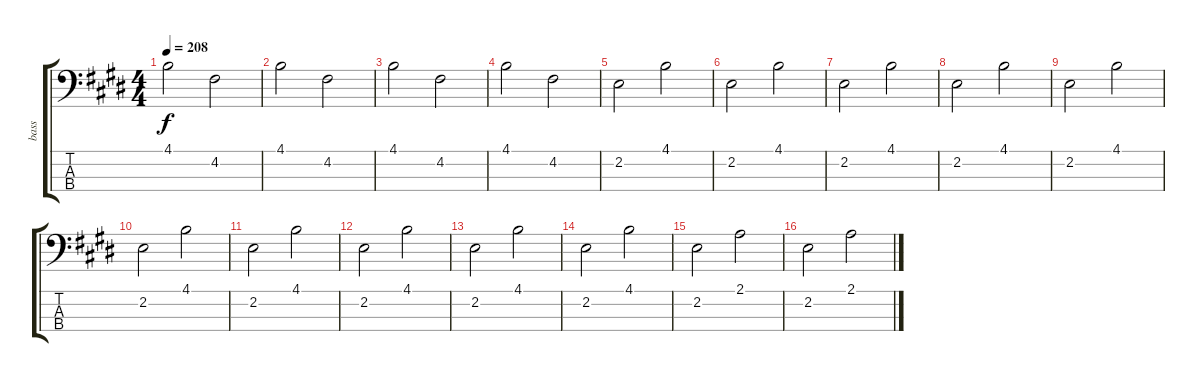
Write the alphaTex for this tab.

\track ("bass" "bass") {instrument electricbassfinger}
\staff {score tabs}
\tuning (G2 D2 A1 E1) {hide}
\ts (4 4)
\tempo 208
\clef f4
\ks e
4.1.2{dy f} 4.2.2 |
4.1.2 4.2.2 |
4.1.2 4.2.2 |
4.1.2 4.2.2 |
2.2.2 4.1.2 |
2.2.2 4.1.2 |
2.2.2 4.1.2 |
2.2.2 4.1.2 |
2.2.2 4.1.2 |
2.2.2 4.1.2 |
2.2.2 4.1.2 |
2.2.2 4.1.2 |
2.2.2 4.1.2 |
2.2.2 4.1.2 |
2.2.2 2.1.2 |
2.2.2 2.1.2
